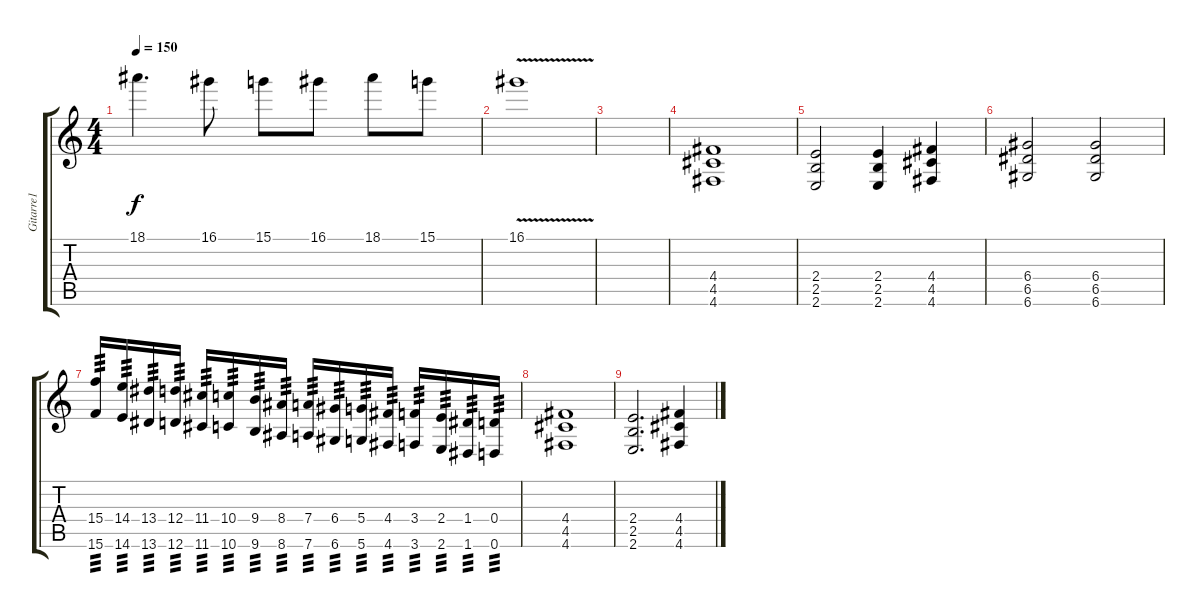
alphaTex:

\track ("Gitarre1" "Gitarre1") {instrument distortionguitar}
\staff {score tabs}
\tuning (E4 B3 G3 D3 A2 D2) {hide}
\ts (4 4)
\tempo 150
\clef g2
\ks c
18.1.4{d dy f} 16.1.8 15.1.8 16.1.8 18.1.8 15.1.8 |
16.1{v}.1 |
|
(4.4 4.5 4.6).1 |
(2.4 2.5 2.6).2 (2.4 2.5 2.6).4 (4.4 4.5 4.6).4 |
(6.4 6.5 6.6).2 (6.4 6.5 6.6).2 |
(15.4 15.6).16{tp 3 instrument guitarfretnoise} (14.4 14.6).16{tp 3} (13.4 13.6).16{tp 3} (12.4 12.6).16{tp 3} (11.4 11.6).16{tp 3} (10.4 10.6).16{tp 3} (9.4 9.6).16{tp 3} (8.4 8.6).16{tp 3} (7.4 7.6).16{tp 3} (6.4 6.6).16{tp 3} (5.4 5.6).16{tp 3} (4.4 4.6).16{tp 3} (3.4 3.6).16{tp 3} (2.4 2.6).16{tp 3} (1.4 1.6).16{tp 3} (0.4 0.6).16{tp 3} |
(4.4 4.5 4.6).1{instrument distortionguitar} |
(2.4 2.5 2.6).2{d} (4.4 4.5 4.6).4
